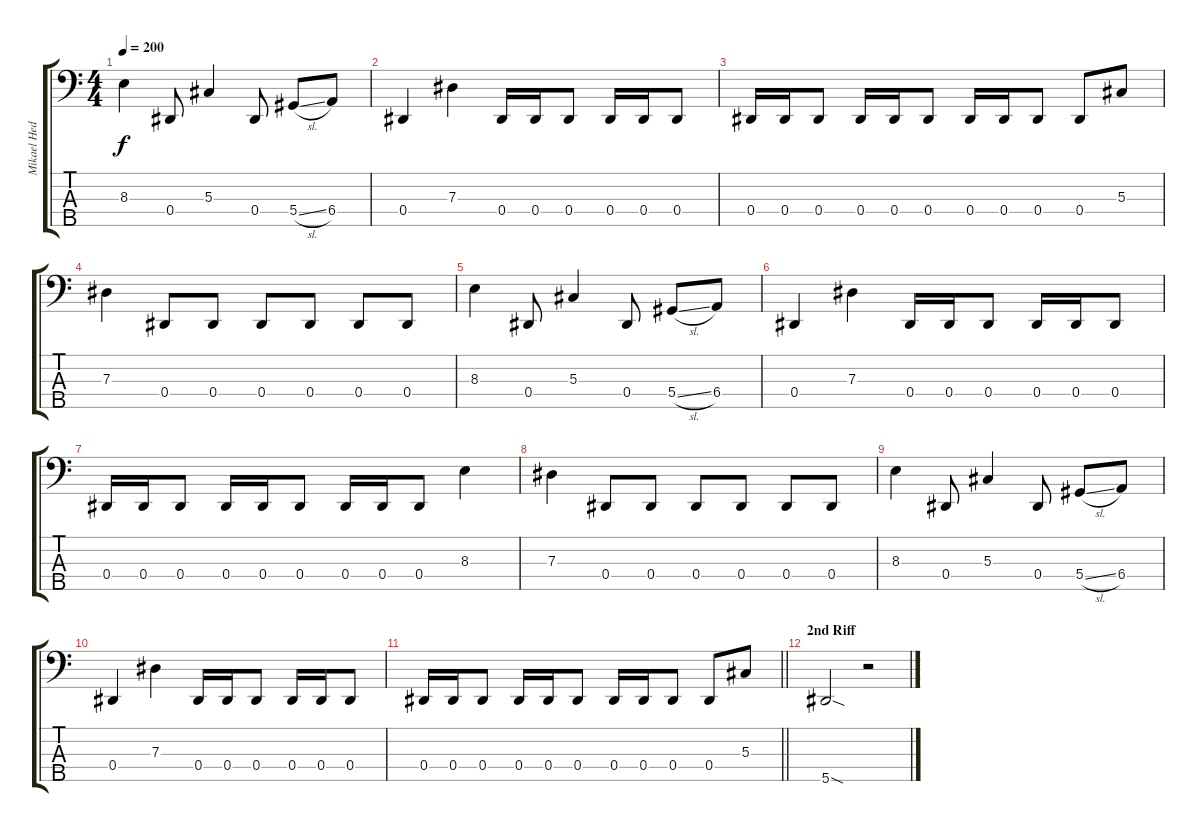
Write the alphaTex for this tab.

\track ("Mikael Hedlund" "Mikael Hed") {instrument electricbassfinger}
\staff {score tabs}
\tuning (Gb2 Db2 Ab1 Eb1 Bb0) {hide}
\ts (4 4)
\tempo 200
\clef f4
\ks c
8.3.4{dy f} 0.4.8 5.3.4 0.4.8 5.4{sl}.8 6.4.8 |
0.4.4 7.3.4 0.4.16 0.4.16 0.4.8 0.4.16 0.4.16 0.4.8 |
0.4.16 0.4.16 0.4.8 0.4.16 0.4.16 0.4.8 0.4.16 0.4.16 0.4.8 0.4.8 5.3.8 |
7.3.4 0.4.8 0.4.8 0.4.8 0.4.8 0.4.8 0.4.8 |
8.3.4 0.4.8 5.3.4 0.4.8 5.4{sl}.8 6.4.8 |
0.4.4 7.3.4 0.4.16 0.4.16 0.4.8 0.4.16 0.4.16 0.4.8 |
0.4.16 0.4.16 0.4.8 0.4.16 0.4.16 0.4.8 0.4.16 0.4.16 0.4.8 8.3.4 |
7.3.4 0.4.8 0.4.8 0.4.8 0.4.8 0.4.8 0.4.8 |
8.3.4 0.4.8 5.3.4 0.4.8 5.4{sl}.8 6.4.8 |
0.4.4 7.3.4 0.4.16 0.4.16 0.4.8 0.4.16 0.4.16 0.4.8 |
\barLineRight lightlight
0.4.16 0.4.16 0.4.8 0.4.16 0.4.16 0.4.8 0.4.16 0.4.16 0.4.8 0.4.8 5.3.8 |
\section ("" "2nd Riff")
5.5{sod}.2 r.2
